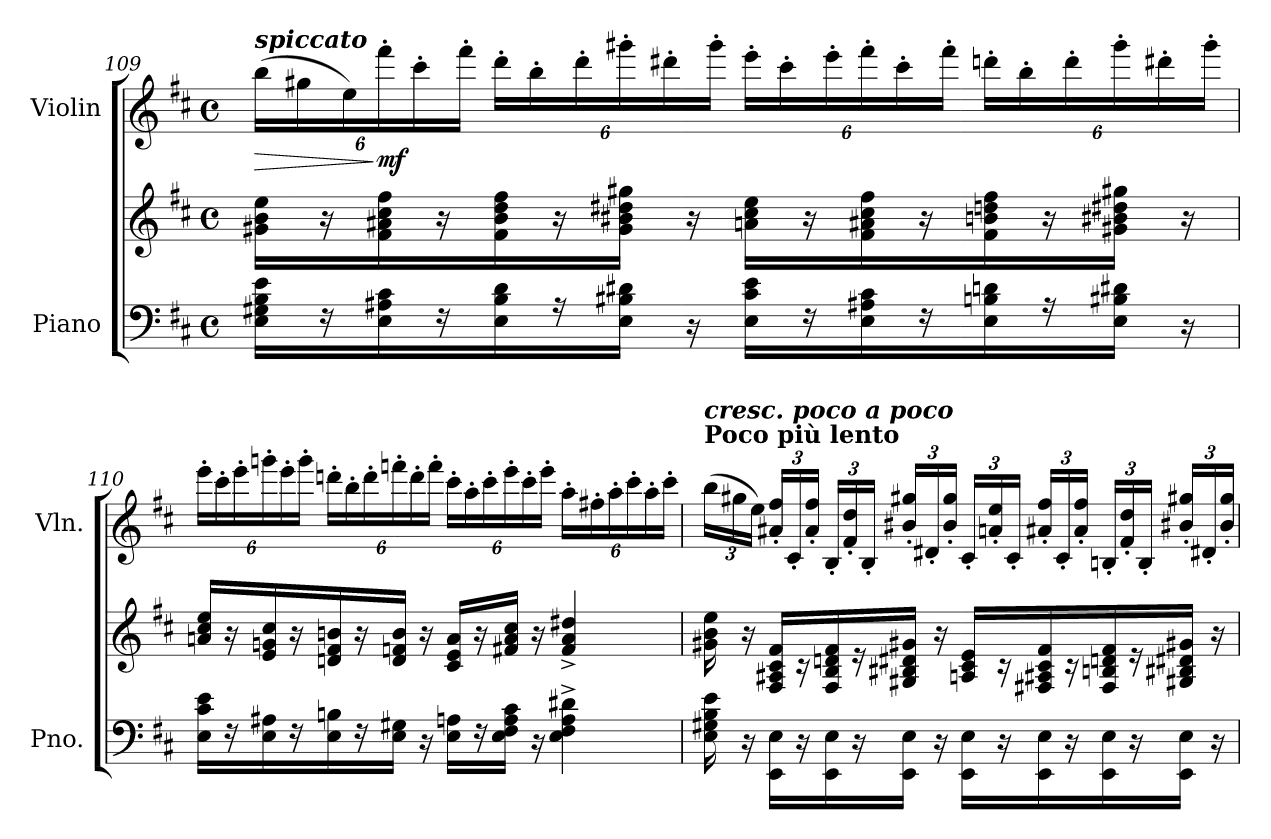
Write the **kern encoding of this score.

**kern	**kern	**kern	**dynam
*part2	*part2	*part1	*part1
*staff3	*staff2	*staff1	*staff1
*I"Piano	*	*I"Violin	*
*I'Pno.	*	*I'Vln.	*
!!LO:PB:g=z
*clefF4	*clefG2	*clefG2	*
*k[f#c#]	*k[f#c#]	*k[f#c#]	*
*M4/4	*M4/4	*M4/4	*
*met(c)	*met(c)	*met(c)	*
*	*	*Xbrackettup	*
=109	=109	=109	=109
!	!	!LO:TX:a:Bi:t=spiccato	!
!	!	!	!LO:HP:b
16E\ 16G#X\ 16B\ 16e\LL	16g#X\ 16b\ 16ee\LL	(24bb\LL	>
.	.	24gg#X\	.
16r	16r	.	.
.	.	24ee\)	.
!	!	!	!LO:DY:n=1:b
16E\ 16A#X\ 16c#\	16f#\ 16a#X\ 16cc#\ 16ff#\	24fff#'\	] mf
.	.	24ccc#'\	.
16r	16r	.	.
.	.	24fff#'\JJ	.
16E\ 16B\ 16d\	16f#\ 16b\ 16dd\ 16ff#\	24ddd'\LL	.
.	.	24bb'\	.
16r	16r	.	.
.	.	24ddd'\	.
16E\ 16B#X\ 16d#X\JJ	16g#\ 16b#X\ 16dd#X\ 16gg#X\JJ	24ggg#X'\	.
.	.	24ddd#X'\	.
16r	16r	.	.
.	.	24ggg#'\JJ	.
16E\ 16c#\ 16e\LL	16an\ 16cc#\ 16ee\LL	24eee'\LL	.
.	.	24ccc#'\	.
16r	16r	.	.
.	.	24eee'\	.
16E\ 16A#X\ 16c#\	16f#\ 16a#X\ 16cc#\ 16ff#\	24fff#'\	.
.	.	24ccc#'\	.
16r	16r	.	.
.	.	24fff#'\JJ	.
16E\ 16Bn\ 16dn\	16f#\ 16bn\ 16ddn\ 16ff#\	24dddn'\LL	.
.	.	24bb'\	.
16r	16r	.	.
.	.	24ddd'\	.
16E\ 16B#X\ 16d#X\JJ	16g#X\ 16b#X\ 16dd#X\ 16gg#X\JJ	24ggg#'\	.
.	.	24ddd#X'\	.
16r	16r	.	.
.	.	24ggg#'\JJ	.
!!LO:LB:g=z
=110	=110	=110	=110
16E\ 16c#\ 16e\LL	16an/ 16cc#/ 16ee/LL	24eee'\LL	.
.	.	24ccc#'\	.
16r	16r	.	.
.	.	24eee'\	.
16E\ 16A#X\	16e/ 16gn/ 16cc#/	24gggn'\	.
.	.	24eee'\	.
16r	16r	.	.
.	.	24ggg'\JJ	.
16E\ 16Bn\	16dn/ 16f#/ 16bn/	24dddn'\LL	.
.	.	24bb'\	.
16r	16r	.	.
.	.	24ddd'\	.
16E\ 16G#X\JJ	16d/ 16fn/ 16b/JJ	24fffn'\	.
.	.	24ddd'\	.
16r	16r	.	.
.	.	24fff'\JJ	.
16E\ 16An\LL	16c#/ 16e/ 16a/LL	24ccc#'\LL	.
.	.	24aa'\	.
16r	16r	.	.
.	.	24ccc#'\	.
16E\ 16F#\ 16A\ 16c#\JJ	16f#X/ 16a/ 16cc#/JJ	24eee'\	.
.	.	24ccc#'\	.
16r	16r	.	.
.	.	24eee'\JJ	.
4E\^ 4F#\^ 4A\^ 4d#X\^	4f#/^ 4a/^ 4dd#X/^	24aa'\LL	.
.	.	24ff#X'\	.
.	.	24aa'\	.
.	.	24ccc#'\	.
.	.	24aa'\	.
.	.	24ccc#'\JJ	.
!!LO:LB:g=z
=111	=111	=111	=111
*	*	*MM78	*
!	!	!LO:TX:a:B:t=Poco più lento	!
!	!	!LO:TX:a:Bi:t=cresc. poco a poco	!
16E\ 16G#X\ 16B\ 16e\	16g#X\ 16b\ 16ee\	(24bb\LL	.
.	.	24gg#X\	.
16r	16r	.	.
.	.	24ee\JJ)	.
16EE\ 16E\LL	16F#/ 16A#X/ 16c#/ 16f#/LL	24a#X/' 24ff#/'LL	.
.	.	24c#'/	.
16r	16r	.	.
.	.	24a#/' 24ff#/'JJ	.
16EE\ 16E\	16F#/ 16B/ 16dn/ 16f#/	24B'/LL	.
.	.	24f#/' 24dd/'	.
16r	16r	.	.
.	.	24B'/JJ	.
16EE\ 16E\JJ	16G#X/ 16B#X/ 16d#X/ 16g#X/JJ	24b#X/' 24gg#X/'LL	.
.	.	24d#X'/	.
16r	16r	.	.
.	.	24b#/' 24gg#/'JJ	.
16EE\ 16E\LL	16An/ 16c#/ 16e/LL	24c#'/LL	.
.	.	24an/' 24ee/'	.
16r	16r	.	.
.	.	24c#'/JJ	.
16EE\ 16E\	16F#X/ 16A#X/ 16c#/ 16f#/	24a#X/' 24ff#/'LL	.
.	.	24c#'/	.
16r	16r	.	.
.	.	24a#/' 24ff#/'JJ	.
16EE\ 16E\	16F#/ 16Bn/ 16dn/ 16f#/	24Bn'/LL	.
.	.	24f#/' 24dd/'	.
16r	16r	.	.
.	.	24B'/JJ	.
16EE\ 16E\JJ	16G#X/ 16B#X/ 16d#X/ 16g#X/JJ	24b#X/' 24gg#X/'LL	.
.	.	24d#X'/	.
16r	16r	.	.
.	.	24b#/' 24gg#/'JJ	.
=	=	=	=
*-	*-	*-	*-
